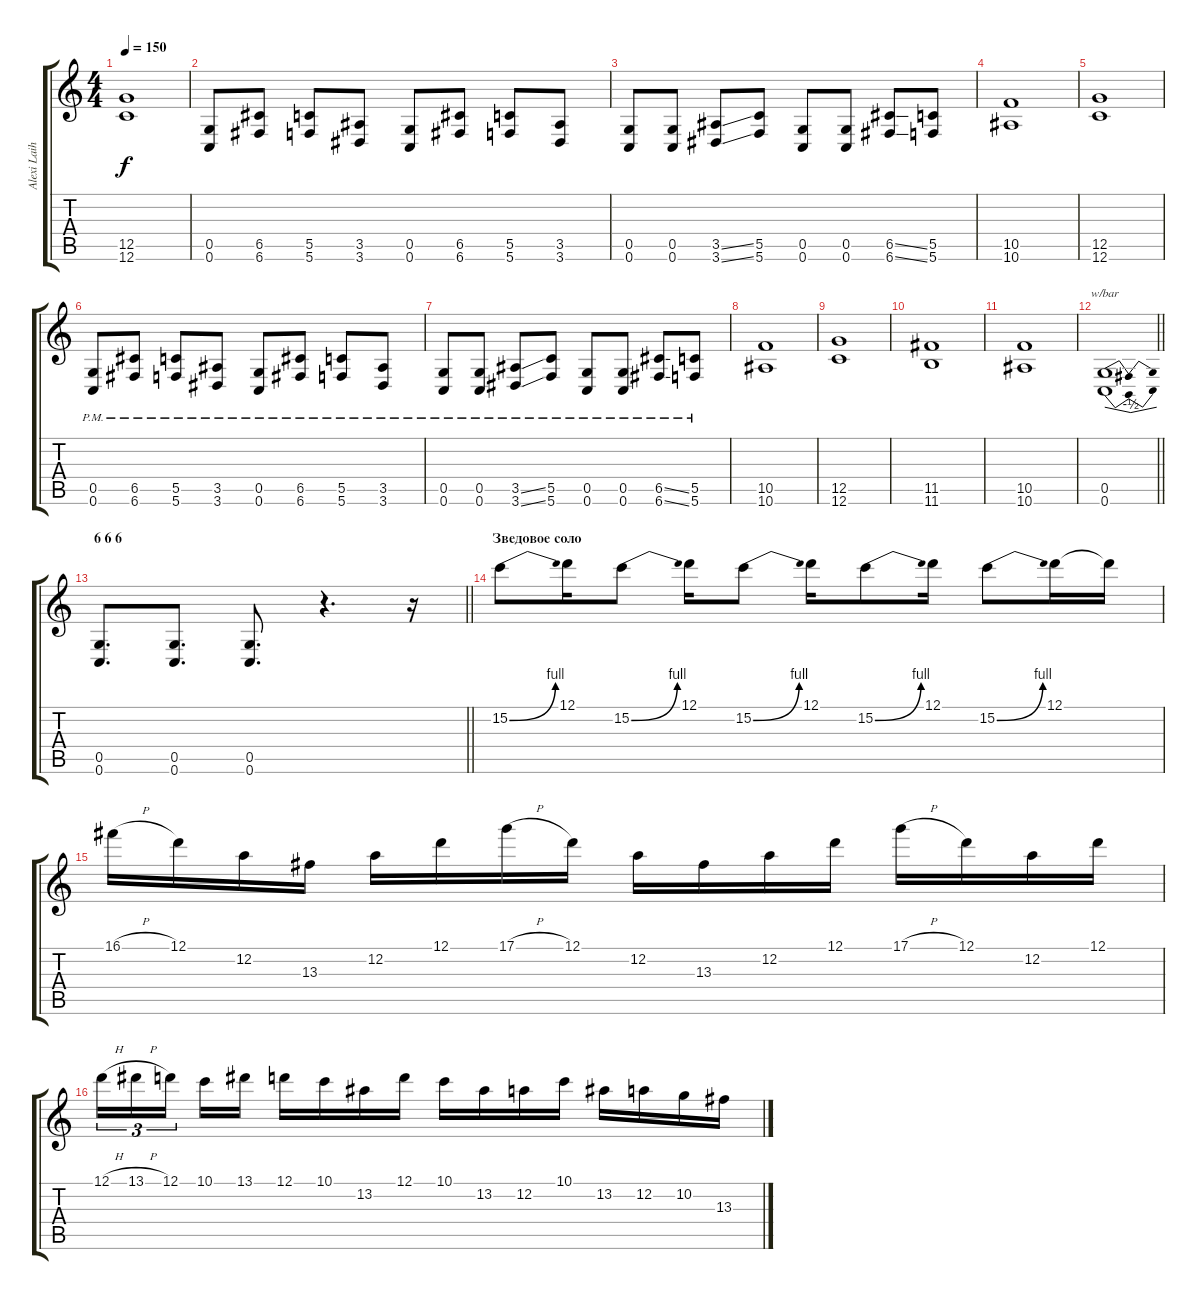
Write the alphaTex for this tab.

\track ("Alexi Laiho" "Alexi Laih") {instrument distortionguitar}
\staff {score tabs}
\tuning (D4 A3 F3 C3 G2 C2) {hide}
\ts (4 4)
\tempo 150
\clef g2
\ks c
(12.5 12.6).1{dy f} |
(0.5 0.6).8 (6.5 6.6).8 (5.5 5.6).8 (3.5 3.6).8 (0.5 0.6).8 (6.5 6.6).8 (5.5 5.6).8 (3.5 3.6).8 |
(0.5 0.6).8 (0.5 0.6).8 (3.5{ss} 3.6{ss}).8 (5.5 5.6).8 (0.5 0.6).8 (0.5 0.6).8 (6.5{ss} 6.6{ss}).8 (5.5 5.6).8 |
(10.5 10.6).1 |
(12.5 12.6).1 |
(0.5{pm} 0.6{pm}).8 (6.5{pm} 6.6{pm}).8 (5.5{pm} 5.6{pm}).8 (3.5{pm} 3.6{pm}).8 (0.5{pm} 0.6{pm}).8 (6.5{pm} 6.6{pm}).8 (5.5{pm} 5.6{pm}).8 (3.5{pm} 3.6{pm}).8 |
(0.5{pm} 0.6{pm}).8 (0.5{pm} 0.6{pm}).8 (3.5{ss pm} 3.6{ss pm}).8 (5.5{pm} 5.6{pm}).8 (0.5{pm} 0.6{pm}).8 (0.5{pm} 0.6{pm}).8 (6.5{ss pm} 6.6{ss pm}).8 (5.5{pm} 5.6{pm}).8 |
(10.5 10.6).1 |
(12.5 12.6).1 |
(11.5 11.6).1 |
(10.5 10.6).1 |
\barLineRight lightlight
(0.5 0.6).1{tbe (dip default 0 0 30 -2 60 0)} |
\section ("" "6 6 6 ")
\barLineRight lightlight
(0.5 0.6).8{d} (0.5 0.6).8{d} (0.5 0.6).8{d} r.4{d} r.16 |
\section ("" "Зведовое соло")
15.2{be (bend 0 0 60 4)}.8{volume 16} 12.1.16 15.2{be (bend 0 0 60 4)}.8 12.1.16 15.2{be (bend 0 0 60 4)}.8 12.1.16 15.2{be (bend 0 0 60 4)}.8 12.1.16 15.2{be (bend 0 0 60 4)}.8 12.1.16 12.1{t}.16 |
16.1{h}.16 12.1.16 12.2.16 13.3.16 12.2.16 12.1.16 17.1{h}.16 12.1.16 12.2.16 13.3.16 12.2.16 12.1.16 17.1{h}.16 12.1.16 12.2.16 12.1.16 |
12.1{h}.16{tu (3 2)} 13.1{h}.16{tu (3 2)} 12.1.16{tu (3 2) beam splitsecondary} 10.1.16 13.1.16 12.1.16 10.1.16 13.2.16 12.1.16 10.1.16 13.2.16 12.2.16 10.1.16 13.2.16 12.2.16 10.2.16 13.3.16
